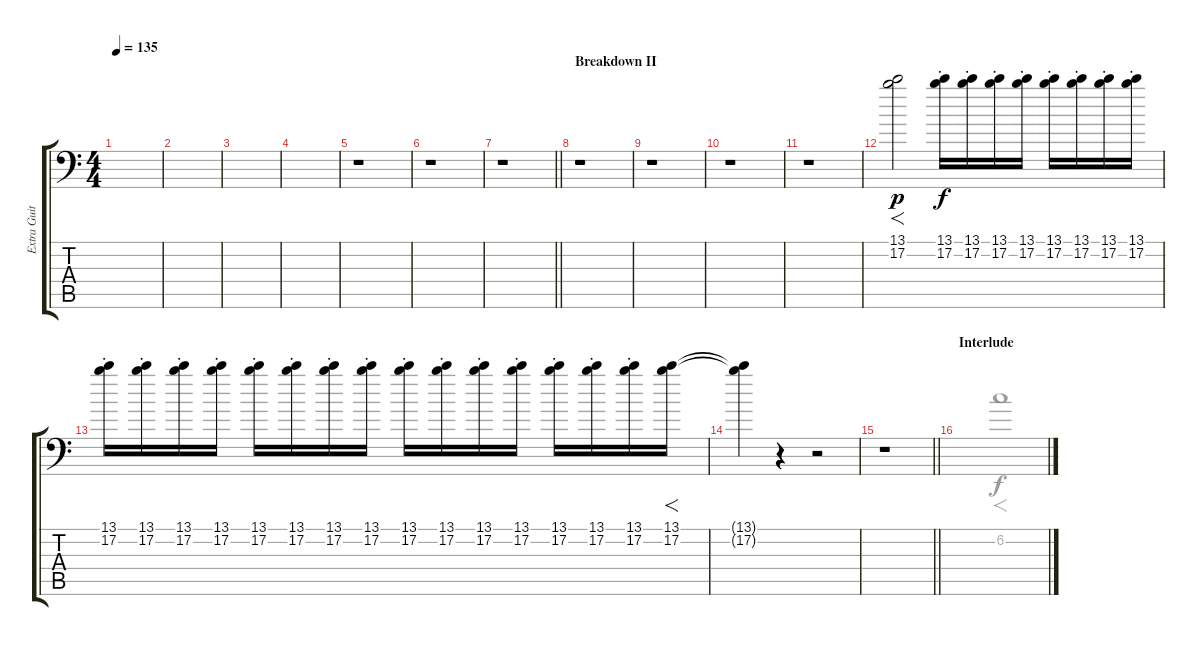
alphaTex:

\track ("Extra Guitar" "Extra Guit") {instrument electricguitarclean}
\staff {score tabs}
\tuning (B3 Gb3 D3 A2 E2 A1) {hide}
\voice
\ts (4 4)
\tempo 135
\clef f4
\ks c
|
|
|
|
r.1 |
r.1 |
\barLineRight lightlight
r.1 |
\section ("" "Breakdown II")
r.1 |
r.1 |
r.1 |
r.1{volume 10 instrument distortionguitar} |
(13.1 17.2).2{f dy p} (13.1{st} 17.2{st}).16{dy f balance 0} (13.1{st} 17.2{st}).16 (13.1{st} 17.2{st}).16 (13.1{st} 17.2{st}).16 (13.1{st} 17.2{st}).16{balance 16} (13.1{st} 17.2{st}).16 (13.1{st} 17.2{st}).16 (13.1{st} 17.2{st}).16 |
(13.1{st} 17.2{st}).16 (13.1{st} 17.2{st}).16 (13.1{st} 17.2{st}).16 (13.1{st} 17.2{st}).16 (13.1{st} 17.2{st}).16 (13.1{st} 17.2{st}).16 (13.1{st} 17.2{st}).16 (13.1{st} 17.2{st}).16 (13.1{st} 17.2{st}).16 (13.1{st} 17.2{st}).16 (13.1{st} 17.2{st}).16 (13.1{st} 17.2{st}).16 (13.1{st} 17.2{st}).16 (13.1{st} 17.2{st}).16 (13.1{st} 17.2{st}).16 (13.1 17.2).16{f balance 4} |
(13.1{t} 17.2{t}).4 r.4 r.2 |
\barLineRight lightlight
r.1 |
\section ("" "Interlude")
\voice
\clef f4
\ottava regular
\simile none
\ks c
|
|
|
|
|
|
\barLineRight lightlight
|
|
|
|
|
|
|
|
\barLineRight lightlight
|
6.2.1{f}
